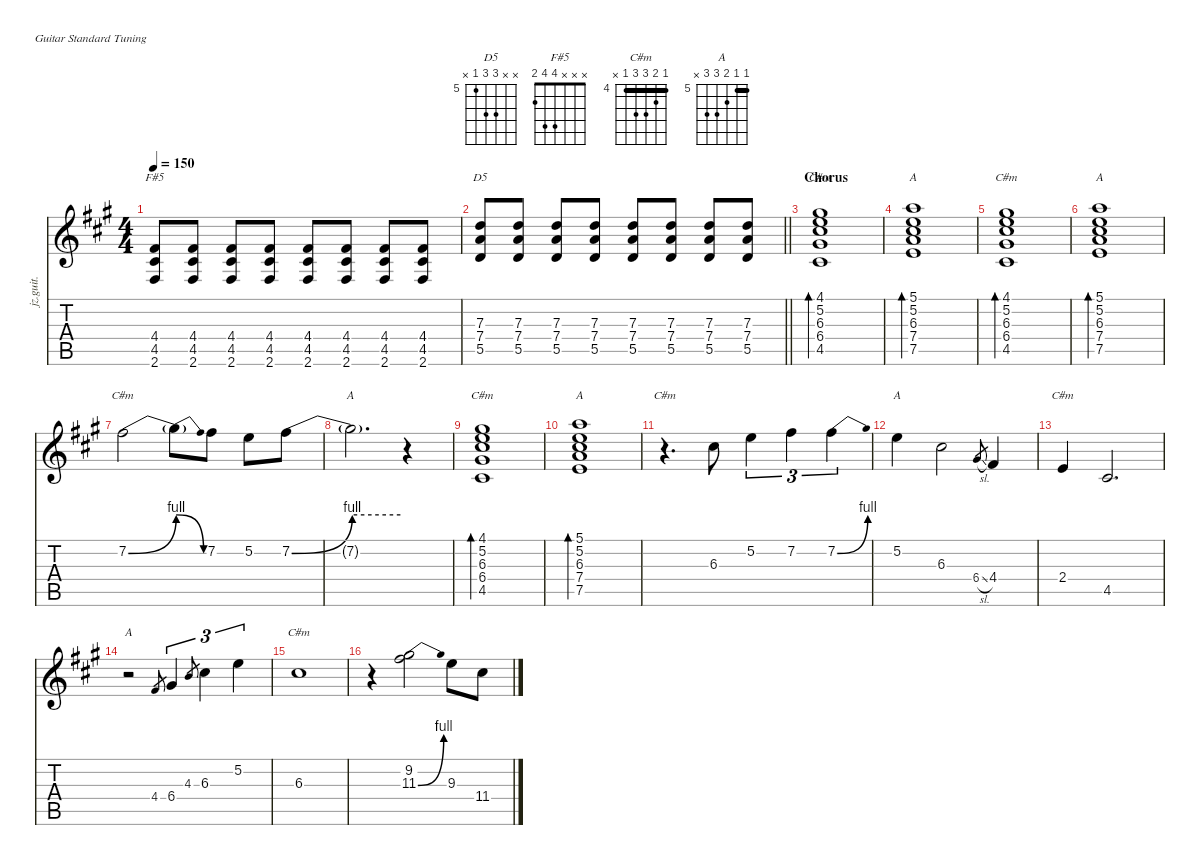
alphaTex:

\defaultSystemsLayout 4
\hideDynamics
\bracketExtendMode nobrackets
\otherSystemsTrackNameOrientation horizontal
\track ("1st Guitar" "jz.guit.") {instrument electricguitarjazz}
\staff {score tabs}
\tuning (E4 B3 G3 D3 A2 E2)
\chord ("D5" x x 7 7 5 x) {firstfret 5}
\chord ("F#5" x x x 4 4 2)
\chord ("C#m" 4 5 6 6 4 x) {firstfret 4 barre 4}
\chord ("A" 5 5 6 7 7 x) {firstfret 5 barre 5}
\ts (4 4)
\tempo 150
\clef g2
\ks a
(4.4{acc #} 4.5{acc #} 2.6{acc #}).8{ch "F#5" dy f} (4.4{acc #} 4.5{acc #} 2.6{acc #}).8 (4.4{acc #} 4.5{acc #} 2.6{acc #}).8 (4.4{acc #} 4.5{acc #} 2.6{acc #}).8 (4.4{acc #} 4.5{acc #} 2.6{acc #}).8 (4.4{acc #} 4.5{acc #} 2.6{acc #}).8 (4.4{acc #} 4.5{acc #} 2.6{acc #}).8 (4.4{acc #} 4.5{acc #} 2.6{acc #}).8 |
\barLineRight lightlight
(7.3{acc forcenatural} 7.4{acc forcenatural} 5.5{acc forcenatural}).8{ch "D5"} (7.3{acc forcenatural} 7.4{acc forcenatural} 5.5{acc forcenatural}).8 (7.3{acc forcenatural} 7.4{acc forcenatural} 5.5{acc forcenatural}).8 (7.3{acc forcenatural} 7.4{acc forcenatural} 5.5{acc forcenatural}).8 (7.3{acc forcenatural} 7.4{acc forcenatural} 5.5{acc forcenatural}).8 (7.3{acc forcenatural} 7.4{acc forcenatural} 5.5{acc forcenatural}).8 (7.3{acc forcenatural} 7.4{acc forcenatural} 5.5{acc forcenatural}).8 (7.3{acc forcenatural} 7.4{acc forcenatural} 5.5{acc forcenatural}).8 |
\section ("" "Chorus")
(4.1{acc #} 5.2{acc forcenatural} 6.3{acc #} 6.4{acc #} 4.5{acc #}).1{bd 60 ch "C#m"} |
(5.1{acc forcenatural} 5.2{acc forcenatural} 6.3{acc #} 7.4{acc forcenatural} 7.5{acc forcenatural}).1{bd 240 ch "A"} |
(4.1{acc #} 5.2{acc forcenatural} 6.3{acc #} 6.4{acc #} 4.5{acc #}).1{bd 240 ch "C#m"} |
(5.1{acc forcenatural} 5.2{acc forcenatural} 6.3{acc #} 7.4{acc forcenatural} 7.5{acc forcenatural}).1{bd 240 ch "A"} |
7.2{be (bend 0 0 60 4) acc #}.2{ch "C#m"} 7.2{be (release 0 4 60 0) t}.8 7.2{acc #}.8 5.2{acc forcenatural}.8 7.2{be (bend 0 0 60 4) acc #}.8 |
7.2{be (hold 0 4 60 4) t}.2{d ch "A"} r.4 |
(4.1{acc #} 5.2{acc forcenatural} 6.3{acc #} 6.4{acc #} 4.5{acc #}).1{bd 240 ch "C#m"} |
(5.1{acc forcenatural} 5.2{acc forcenatural} 6.3{acc #} 7.4{acc forcenatural} 7.5{acc forcenatural}).1{bd 240 ch "A"} |
r.4{d ch "C#m"} 6.3{acc #}.8 5.2{acc forcenatural}.4{tu (3 2)} 7.2{acc #}.4{tu (3 2)} 7.2{be (bend 0 0 15 4) acc #}.4{tu (3 2)} |
5.2{acc forcenatural}.4{ch "A"} 6.3{acc #}.2 6.4{sl acc #}.8{gr dy mf} 4.4{acc #}.4{dy f} |
2.4{acc forcenatural}.4{ch "C#m"} 4.5{acc #}.2{d} |
r.2{ch "A"} 4.4{acc #}.8{gr dy mf} 6.4{acc #}.4{tu (3 2) dy f} 4.3{acc forcenatural}.8{gr dy mf} 6.3{acc #}.4{tu (3 2) dy f} 5.2{acc forcenatural}.4{tu (3 2)} |
6.3{acc #}.1{ch "C#m"} |
r.4 (9.2{acc #} 11.3{be (bend 0 0 15 4) acc #}).2 9.3{acc forcenatural}.8 11.4{acc #}.8
